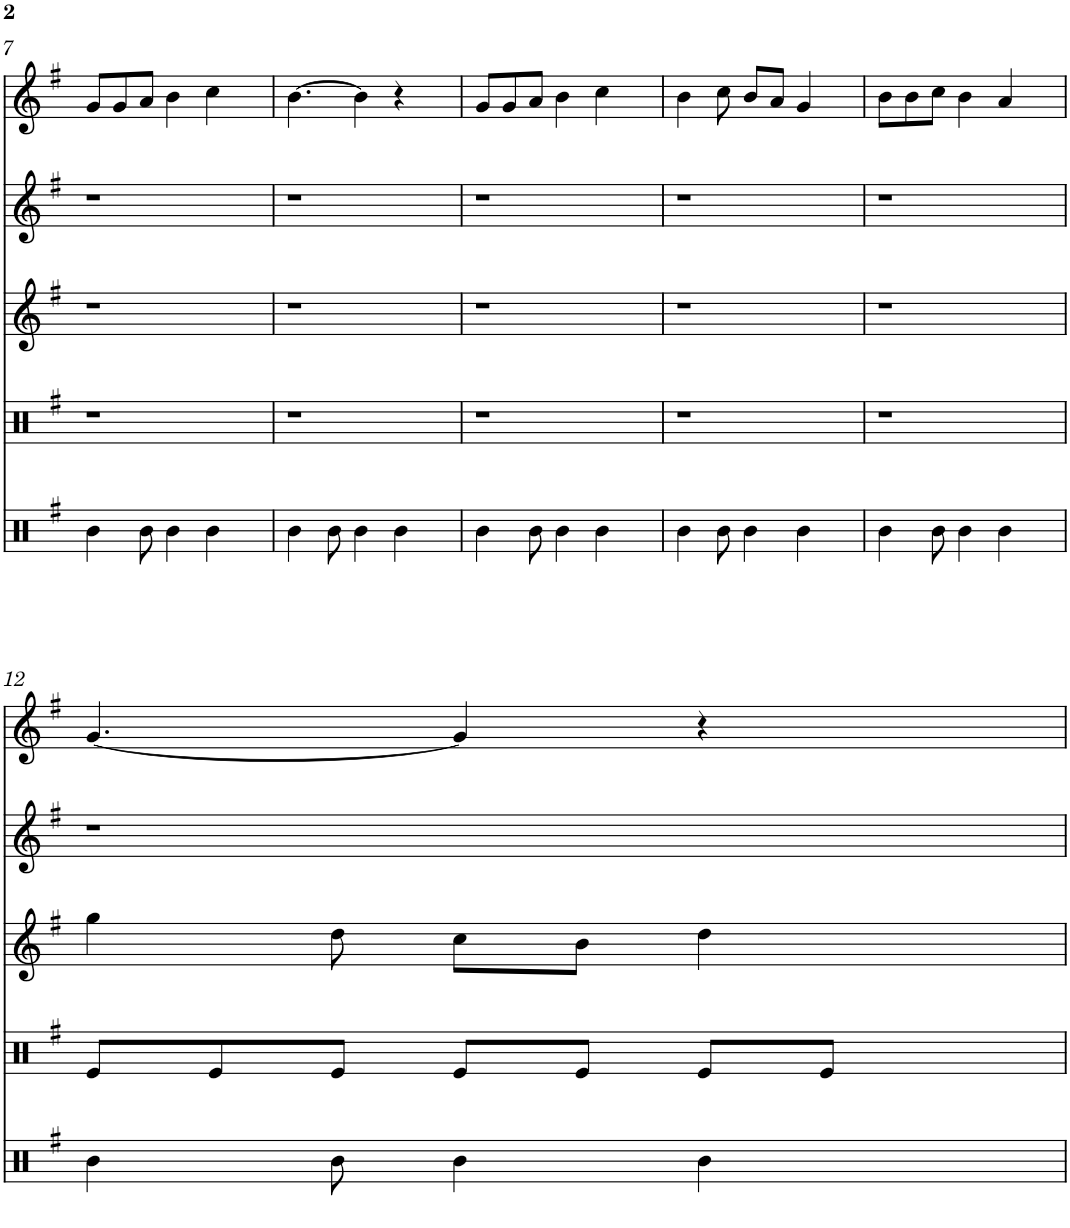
**kern	**kern	**kern	**kern	**kern
*part5	*part4	*part3	*part2	*part1
*staff5	*staff4	*staff3	*staff2	*staff1
*I"Timbal fondo	*I"Timbal	*I"Gralla 3	*I"Gralla 2	*I"Gralla 1
!!LO:PB:g=z
*clefX	*clefX	*clefG2	*clefG2	*clefG2
*k[f#]	*k[f#]	*k[f#]	*k[f#]	*k[f#]
*M7/8	*M7/8	*M7/8	*M7/8	*M7/8
=7	=7	=7	=7	=7
4b\	2..r	2..r	2..r	8g/L
.	.	.	.	8g/
8b\	.	.	.	8a/J
4b\	.	.	.	4b\
4b\	.	.	.	4cc\
8ryy	8ryy	8ryy	8ryy	8ryy
=8	=8	=8	=8	=8
4b\	2..r	2..r	2..r	[4.b\
8b\	.	.	.	.
4b\	.	.	.	4b\]
4b\	.	.	.	4r
8ryy	8ryy	8ryy	8ryy	8ryy
=9	=9	=9	=9	=9
4b\	2..r	2..r	2..r	8g/L
.	.	.	.	8g/
8b\	.	.	.	8a/J
4b\	.	.	.	4b\
4b\	.	.	.	4cc\
8ryy	8ryy	8ryy	8ryy	8ryy
=10	=10	=10	=10	=10
4b\	2..r	2..r	2..r	4b\
8b\	.	.	.	8cc\
4b\	.	.	.	8b/L
.	.	.	.	8a/J
4b\	.	.	.	4g/
8ryy	8ryy	8ryy	8ryy	8ryy
=11	=11	=11	=11	=11
4b\	2..r	2..r	2..r	8b\L
.	.	.	.	8b\
8b\	.	.	.	8cc\J
4b\	.	.	.	4b\
4b\	.	.	.	4a/
8ryy	8ryy	8ryy	8ryy	8ryy
!!LO:LB:g=z
=12	=12	=12	=12	=12
4b\	8e/L	4gg\	2..r	[4.g/
.	8e/	.	.	.
8b\	8e/J	8dd\	.	.
4b\	8e/L	8cc\L	.	4g/]
.	8e/J	8b\J	.	.
4b\	8e/L	4dd\	.	4r
.	8e/J	.	.	.
8ryy	8ryy	8ryy	8ryy	8ryy
=	=	=	=	=
*-	*-	*-	*-	*-
